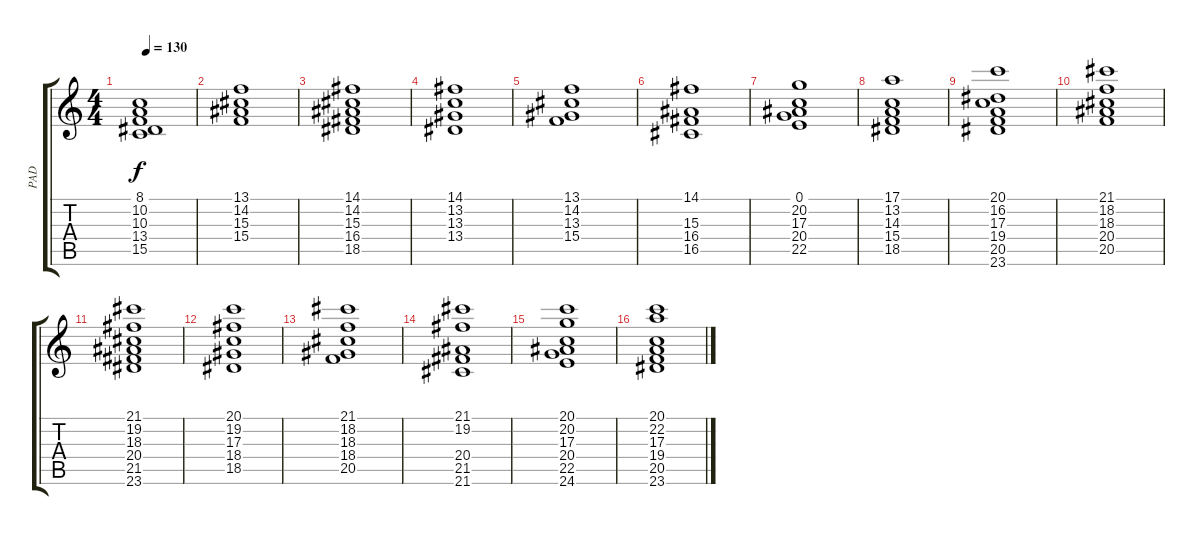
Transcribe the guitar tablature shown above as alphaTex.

\track ("PAD" "PAD") {instrument synthstrings1}
\staff {score tabs}
\tuning (E4 B3 G3 D3 A2 E2) {hide}
\ts (4 4)
\tempo 130
\clef g2
\ks c
(8.1 10.2 10.3 13.4 15.5).1{dy f} |
(13.1 14.2 15.3 15.4).1 |
(14.1 14.2 15.3 16.4 18.5).1 |
(14.1 13.2 13.3 13.4).1 |
(13.1 14.2 13.3 15.4).1 |
(14.1 15.3 16.4 16.5).1 |
(0.1 20.2 17.3 20.4 22.5).1 |
(17.1 13.2 14.3 15.4 18.5).1 |
(20.1 16.2 17.3 19.4 20.5 23.6).1 |
(21.1 18.2 18.3 20.4 20.5).1 |
(21.1 19.2 18.3 20.4 21.5 23.6).1 |
(20.1 19.2 17.3 18.4 18.5).1 |
(21.1 18.2 18.3 18.4 20.5).1 |
(21.1 19.2 20.4 21.5 21.6).1 |
(20.1 20.2 17.3 20.4 22.5 24.6).1 |
(20.1 22.2 17.3 19.4 20.5 23.6).1
